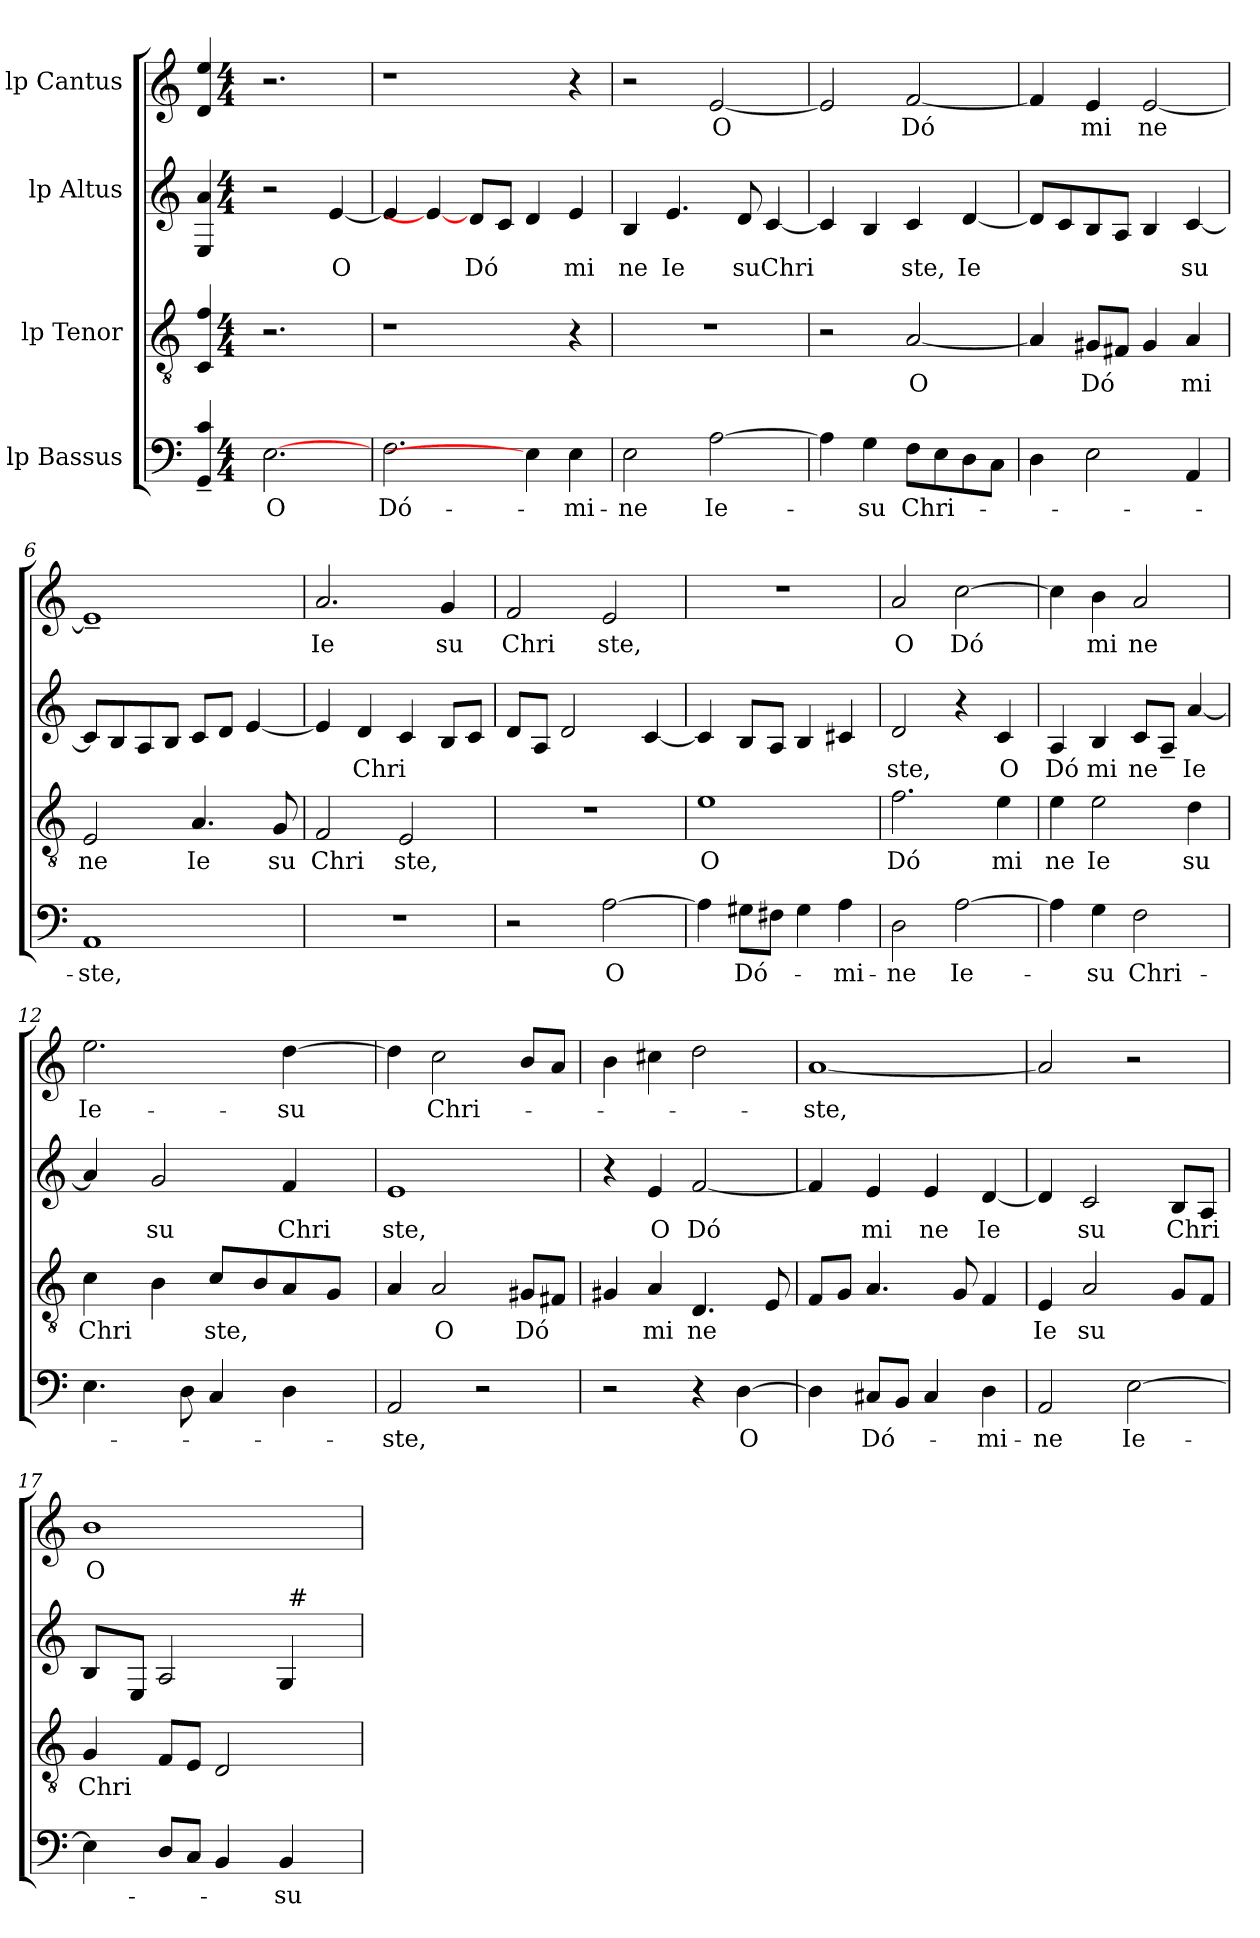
**kern	**text	**kern	**text	**kern	**text	**kern	**text
*part4	*part4	*part3	*part3	*part2	*part2	*part1	*part1
*staff4	*staff4	*staff3	*staff3	*staff2	*staff2	*staff1	*staff1
*I"lp Bassus	*	*I"lp Tenor	*	*I"lp Altus	*	*I"lp Cantus	*
!!LO:PB:g=z
*stria5	*	*stria5	*	*stria5	*	*stria5	*
*clefF4	*	*clefGv2	*	*clefG2	*	*clefG2	*
!!LO:REH:place=s3:a:B:fs=9:t=
=1	=1	=1	=1	=1	=1	=1	=1
4c/~> 4GG/~>	.	4f/ 4C/	.	4a/ 4E/	.	4ee/ 4d/	.
*M4/4	*	*M4/4	*	*M4/4	*	*M4/4	*
*met(c)	*	*met(c)	*	*met(c)	*	*met(c)	*
!	!LO:LY:b:cj	!	!	!	!	!	!
[2.E	O	2.r	.	2r	.	2.r	.
!	!	!	!	!	!LO:LY:b:cj	!	!
.	.	.	.	[<4e/	O	.	.
=2	=2	=2	=2	=2	=2	=2	=2
!	!LO:LY:b:cj	!	!	!	!	!	!
2.F\	Dó-	1r	.	4e/]	.	1r	.
.	.	.	.	4e/_	.	.	.
!	!	!	!	!	!LO:LY:b:cj	!	!
.	.	.	.	8d/L	Dó	.	.
.	.	.	.	8c/J	.	.	.
4E]	.	.	.	4d/	.	.	.
!	!LO:LY:b:cj	!	!	!	!LO:LY:b:cj	!	!
4E\	-mi-	4r	.	4e/	mi	4r	.
=3	=3	=3	=3	=3	=3	=3	=3
!	!LO:LY:b:cj	!	!	!	!LO:LY:b:cj	!	!
2E\	-ne	1r	.	4B/	ne	2r	.
!	!	!	!	!	!LO:LY:b:cj	!	!
.	.	.	.	4.e/	Ie	.	.
!	!LO:LY:b:cj	!	!	!	!	!	!LO:LY:b:cj
[>2A\	Ie-	.	.	.	.	[<2e/	O
!	!	!	!	!	!LO:LY:b:cj	!	!
.	.	.	.	8d/	su	.	.
!	!	!	!	!	!LO:LY:b	!	!
.	.	.	.	[<4c/	Chri	.	.
=4	=4	=4	=4	=4	=4	=4	=4
4A\]	.	2r	.	4c/]	.	2e/]	.
!	!LO:LY:b:cj	!	!	!	!	!	!
4G\	-su	.	.	4B/	.	.	.
!	!LO:LY:b	!	!LO:LY:b:cj	!	!LO:LY:b:cj	!	!LO:LY:b:cj
8F\L	Chri-	[<2A/	O	4c/	ste,	[<2f/	Dó
8E\	.	.	.	.	.	.	.
!	!	!	!	!	!LO:LY:b:cj	!	!
8D\	.	.	.	[<4d/	Ie	.	.
8C\J	.	.	.	.	.	.	.
=5	=5	=5	=5	=5	=5	=5	=5
4D\	.	4A/]	.	8d/L]	.	4f/]	.
.	.	.	.	8c/	.	.	.
!	!	!	!LO:LY:b:cj	!	!	!	!LO:LY:b:cj
2E\	.	8G#X/L	Dó	8B/	.	4e/	mi
.	.	8F#X/J	.	8A/J	.	.	.
!	!	!	!	!	!	!	!LO:LY:b:cj
.	.	4G#/	.	4B/	.	[>2e/	ne
!	!	!	!LO:LY:b:cj	!	!LO:LY:b:cj	!	!
4AA/	.	4A/	mi	[>4c/	su	.	.
!!LO:LB:g=z
=6	=6	=6	=6	=6	=6	=6	=6
!	!LO:LY:b:cj	!	!LO:LY:b:cj	!	!	!	!
1AA	-ste,	2E/	ne	8c/L]	.	1e~<]	.
.	.	.	.	8B/	.	.	.
.	.	.	.	8A/	.	.	.
.	.	.	.	8B/J	.	.	.
!	!	!	!LO:LY:b:cj	!	!	!	!
.	.	4.A/	Ie	8c/L	.	.	.
.	.	.	.	8d/J	.	.	.
.	.	.	.	[<4e/	.	.	.
!	!	!	!LO:LY:b:cj	!	!	!	!
.	.	8G/	su	.	.	.	.
=7	=7	=7	=7	=7	=7	=7	=7
!	!	!	!LO:LY:b:cj	!	!	!	!LO:LY:b:cj
1r	.	2F/	Chri	4e/]	.	2.a/	Ie
!	!	!	!	!	!LO:LY:b	!	!
.	.	.	.	4d/	Chri	.	.
!	!	!	!LO:LY:b:cj	!	!	!	!
.	.	2E/	ste,	4c/	.	.	.
!	!	!	!	!	!	!	!LO:LY:b:cj
.	.	.	.	8B/L	.	4g/	su
.	.	.	.	8c/J	.	.	.
=8	=8	=8	=8	=8	=8	=8	=8
!	!	!	!	!	!	!	!LO:LY:b:cj
2r	.	1r	.	8d/L	.	2f/	Chri
.	.	.	.	8A/J	.	.	.
.	.	.	.	2d/	.	.	.
!	!LO:LY:b:cj	!	!	!	!	!	!LO:LY:b:cj
[>2A\	O	.	.	.	.	2e/	ste,
.	.	.	.	[<4c/	.	.	.
=9	=9	=9	=9	=9	=9	=9	=9
!	!	!	!LO:LY:b:cj	!	!	!	!
4A\]	.	1e	O	4c/]	.	1r	.
!	!LO:LY:b:cj	!	!	!	!	!	!
8G#X\L	Dó-	.	.	8B/L	.	.	.
8F#X\J	.	.	.	8A/J	.	.	.
4G#\	.	.	.	4B/	.	.	.
!	!LO:LY:b:cj	!	!	!	!	!	!
4A\	-mi-	.	.	4c#X/	.	.	.
=10	=10	=10	=10	=10	=10	=10	=10
!	!LO:LY:b:cj	!	!LO:LY:b:cj	!	!LO:LY:b:cj	!	!LO:LY:b:cj
2D\	-ne	2.f\	Dó	2d/	ste,	2a/	O
!	!LO:LY:b:cj	!	!	!	!	!	!LO:LY:b:cj
[>2A\	Ie-	.	.	4r	.	[>2cc\	Dó
!	!	!	!LO:LY:b:cj	!	!LO:LY:b:cj	!	!
.	.	4e\	mi	4c/	O	.	.
=11	=11	=11	=11	=11	=11	=11	=11
!	!	!	!LO:LY:b:cj	!	!LO:LY:b:cj	!	!
4A\]	.	4e\	ne	4A/	Dó	4cc\]	.
!	!LO:LY:b:cj	!	!LO:LY:b:cj	!	!LO:LY:b:cj	!	!LO:LY:b:cj
4G\	-su	2e\	Ie	4B/	mi	4b\	mi
!	!LO:LY:b	!	!	!	!LO:LY:b:cj	!	!LO:LY:b:cj
2F\	Chri-	.	.	8c/L	ne	2a/	ne
.	.	.	.	8A~</J	.	.	.
!	!	!	!LO:LY:b:cj	!	!LO:LY:b:cj	!	!
.	.	4d\	su	[>4a/	Ie	.	.
!!LO:LB:g=z
=12	=12	=12	=12	=12	=12	=12	=12
!	!	!	!LO:LY:b	!	!	!	!LO:LY:b:cj
*^	*	*^	*	*	*	*	*
4.E\	16ryy	.	4c\	32.ryy	Chri	4a/]	.	2.ee\	Ie-
.	.	.	.	2ryy	.	.	.	.	.
.	64ryy	.	.	.	.	.	.	.	.
.	2ryy	.	.	.	.	.	.	.	.
!	!	!	!	!	!	!	!LO:LY:b:cj	!	!
.	.	.	4B\	.	.	2g/	su	.	.
8D\	.	.	.	.	.	.	.	.	.
!	!	!	!	!	!LO:LY:b	!	!	!	!
4C/	.	.	8c/L	.	ste,	.	.	.	.
.	.	.	.	4ryy	.	.	.	.	.
.	4ryy	.	.	.	.	.	.	.	.
.	.	.	8B/	.	.	.	.	.	.
!	!	!	!	!	!	!	!LO:LY:b:cj	!	!LO:LY:b:cj
4D\	.	.	8A/	.	.	4f/	Chri	[>4dd\	-su
.	.	.	.	8ryy	.	.	.	.	.
.	8ryy	.	.	.	.	.	.	.	.
.	.	.	8G/J	.	.	.	.	.	.
.	.	.	.	16ryy	.	.	.	.	.
.	32.ryy	.	.	.	.	.	.	.	.
.	.	.	.	64ryy	.	.	.	.	.
=13	=13	=13	=13	=13	=13	=13	=13	=13	=13
!	!	!LO:LY:b:cj	!	!	!	!	!LO:LY:b:cj	!	!
*v	*v	*	*	*	*	*	*	*	*
*	*	*v	*v	*	*	*	*	*
2AA/	-ste,	4A/	.	1e	ste,	4dd\]	.
!	!	!	!LO:LY:b:cj	!	!	!	!LO:LY:b
.	.	2A/	O	.	.	2cc\	Chri-
2r	.	.	.	.	.	.	.
!	!	!	!LO:LY:b:cj	!	!	!	!
.	.	8G#X/L	Dó	.	.	8b/L	.
.	.	8F#X/J	.	.	.	8a/J	.
=14	=14	=14	=14	=14	=14	=14	=14
2r	.	4G#X/	.	4r	.	4b\	.
!	!	!	!LO:LY:b:cj	!	!LO:LY:b:cj	!	!
.	.	4A/	mi	4e/	O	4cc#X\	.
!	!	!	!LO:LY:b:cj	!	!LO:LY:b:cj	!	!
4r	.	4.D/	ne	[<2f/	Dó	2dd\	.
!	!LO:LY:b:cj	!	!	!	!	!	!
[>4D\	O	.	.	.	.	.	.
.	.	8E/	.	.	.	.	.
=15	=15	=15	=15	=15	=15	=15	=15
!	!	!	!	!	!	!	!LO:LY:b:cj
4D\]	.	8F/L	.	4f/]	.	[<1a	-ste,
.	.	8G/J	.	.	.	.	.
!	!LO:LY:b:cj	!	!	!	!LO:LY:b:cj	!	!
8C#X/L	Dó-	4.A/	.	4e/	mi	.	.
8BB/J	.	.	.	.	.	.	.
!	!	!	!	!	!LO:LY:b:cj	!	!
4C#/	.	.	.	4e/	ne	.	.
.	.	8G/	.	.	.	.	.
!	!LO:LY:b:cj	!	!	!	!LO:LY:b:cj	!	!
4D\	-mi-	4F/	.	[<4d/	Ie	.	.
=16	=16	=16	=16	=16	=16	=16	=16
!	!LO:LY:b:cj	!	!LO:LY:b:cj	!	!	!	!
2AA/	-ne	4E/	Ie	4d/]	.	2a/]	.
!	!	!	!LO:LY:b:cj	!	!LO:LY:b:cj	!	!
.	.	2A/	su	2c/	su	.	.
!	!LO:LY:b:cj	!	!	!	!	!	!
[<2E\	Ie-	.	.	.	.	2r	.
!	!	!	!	!	!LO:LY:b	!	!
.	.	8G/L	.	8B/L	Chri	.	.
.	.	8F/J	.	8A/J	.	.	.
!!LO:LB:g=z
=17	=17	=17	=17	=17	=17	=17	=17
!	!	!	!LO:LY:b	!	!	!	!LO:LY:b:cj
*	*	*^	*	*^	*	*	*
*	*	*	*	*	*	*^	*	*	*
4E\]	.	4G/	16ryy	Chri	8B/L	16..ryy	2ryy	.	1b	O
.	.	.	64ryy	.	.	.	.	.	.	.
.	.	.	2ryy	.	.	.	.	.	.	.
.	.	.	.	.	.	2ryy	.	.	.	.
.	.	.	.	.	8E/J	.	.	.	.	.
8D/L	.	8F/L	.	.	2A/	.	.	.	.	.
8C/J	.	8E/J	.	.	.	.	.	.	.	.
4BB/	.	2D/	.	.	.	.	4ryy	.	.	.
.	.	.	4ryy	.	.	.	.	.	.	.
.	.	.	.	.	.	4ryy	.	.	.	.
!	!LO:LY:b:cj	!	!	!	!	!	!	!	!	!
4BB/	-su	.	.	.	4G/	.	64ryy	.	.	.
!	!	!	!	!	!	!	!LO:TX:a:t=#	!	!	!
.	.	.	.	.	.	.	8...ryy	.	.	.
.	.	.	8ryy	.	.	.	.	.	.	.
.	.	.	.	.	.	8ryy	.	.	.	.
.	.	.	32.ryy	.	.	.	.	.	.	.
.	.	.	.	.	.	64ryy	.	.	.	.
*	*	*v	*v	*	*	*	*	*	*	*
*	*	*	*	*v	*v	*v	*	*	*
=	=	=	=	=	=	=	=
*-	*-	*-	*-	*-	*-	*-	*-
